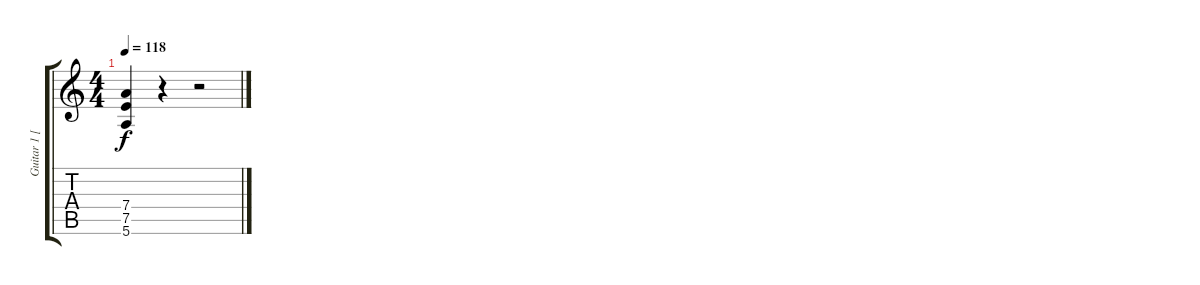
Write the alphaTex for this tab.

\track ("Guitar 1 [acoustic]" "Guitar 1 [") {instrument acousticguitarnylon}
\staff {score tabs}
\tuning (E4 B3 G3 D3 A2 E2) {hide}
\ts (4 4)
\tempo 118
\clef g2
\ks c
(7.4 7.5 5.6).4{dy f} r.4 r.2
